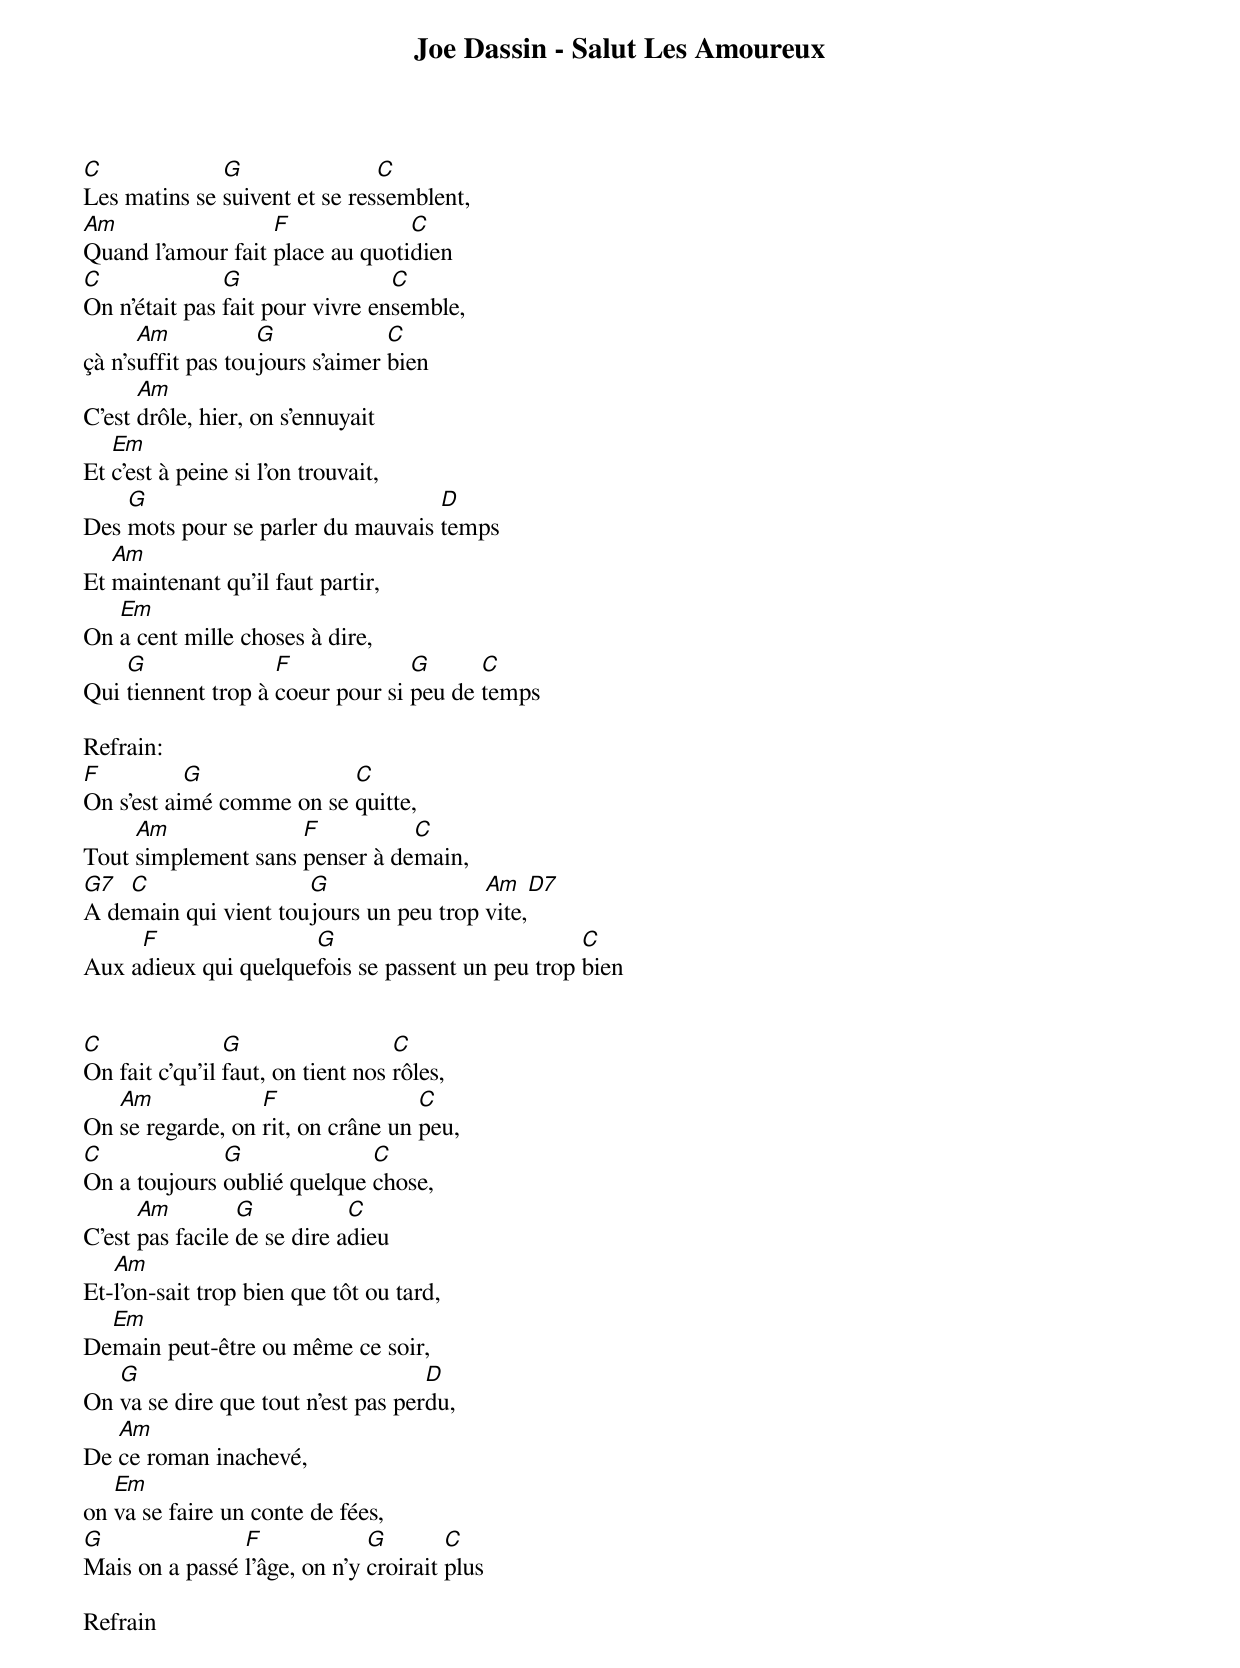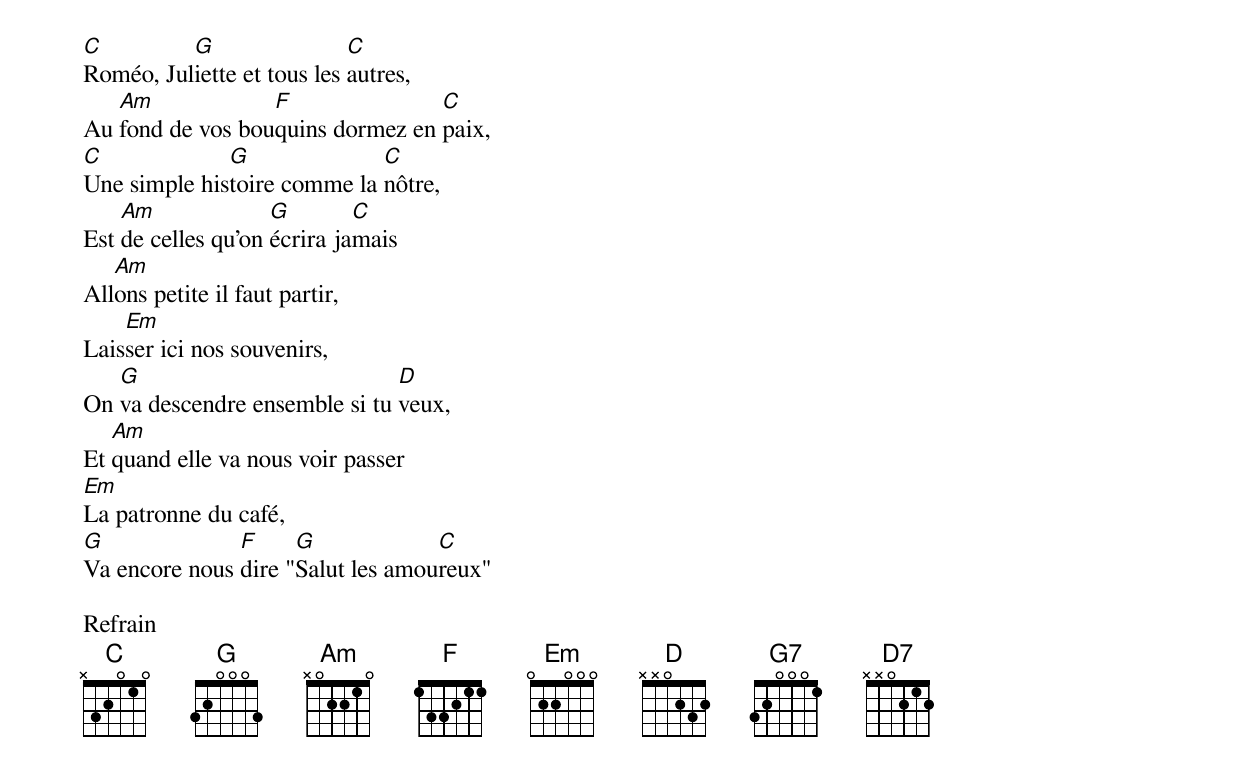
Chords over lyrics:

Joe Dassin - Salut Les Amoureux

C             G                C
Les matins se suivent et se ressemblent,
Am                 F             C
Quand l'amour fait place au quotidien
C              G                 C
On n'était pas fait pour vivre ensemble,
      Am           G             C
çà n'suffit pas toujours s'aimer bien
      Am
C'est drôle, hier, on s'ennuyait
   Em
Et c'est à peine si l'on trouvait,
    G                              D
Des mots pour se parler du mauvais temps
   Am
Et maintenant qu'il faut partir,
   Em
On a cent mille choses à dire,
    G               F             G      C
Qui tiennent trop à coeur pour si peu de temps

Refrain:
F          G              C
On s'est aimé comme on se quitte,
     Am              F          C
Tout simplement sans penser à demain,
G7  C                 G                 Am     D7
A demain qui vient toujours un peu trop vite,
     F                G                           C
Aux adieux qui quelquefois se passent un peu trop bien


C               G                  C
On fait c'qu'il faut, on tient nos rôles,
   Am             F                C
On se regarde, on rit, on crâne un peu,
C             G              C
On a toujours oublié quelque chose,
      Am         G           C
C'est pas facile de se dire adieu
   Am
Et-l'on-sait trop bien que tôt ou tard,
  Em
Demain peut-être ou même ce soir,
   G                                D
On va se dire que tout n'est pas perdu,
   Am
De ce roman inachevé,
   Em
on va se faire un conte de fées,
G               F             G        C
Mais on a passé l'âge, on n'y croirait plus

Refrain

C         G                 C
Roméo, Juliette et tous les autres,
   Am             F               C
Au fond de vos bouquins dormez en paix,
C             G              C
Une simple histoire comme la nôtre,
    Am              G        C
Est de celles qu'on écrira jamais
   Am
Allons petite il faut partir,
    Em
Laisser ici nos souvenirs,
   G                           D
On va descendre ensemble si tu veux,
   Am
Et quand elle va nous voir passer
Em
La patronne du café,
G              F     G             C
Va encore nous dire "Salut les amoureux"

Refrain
